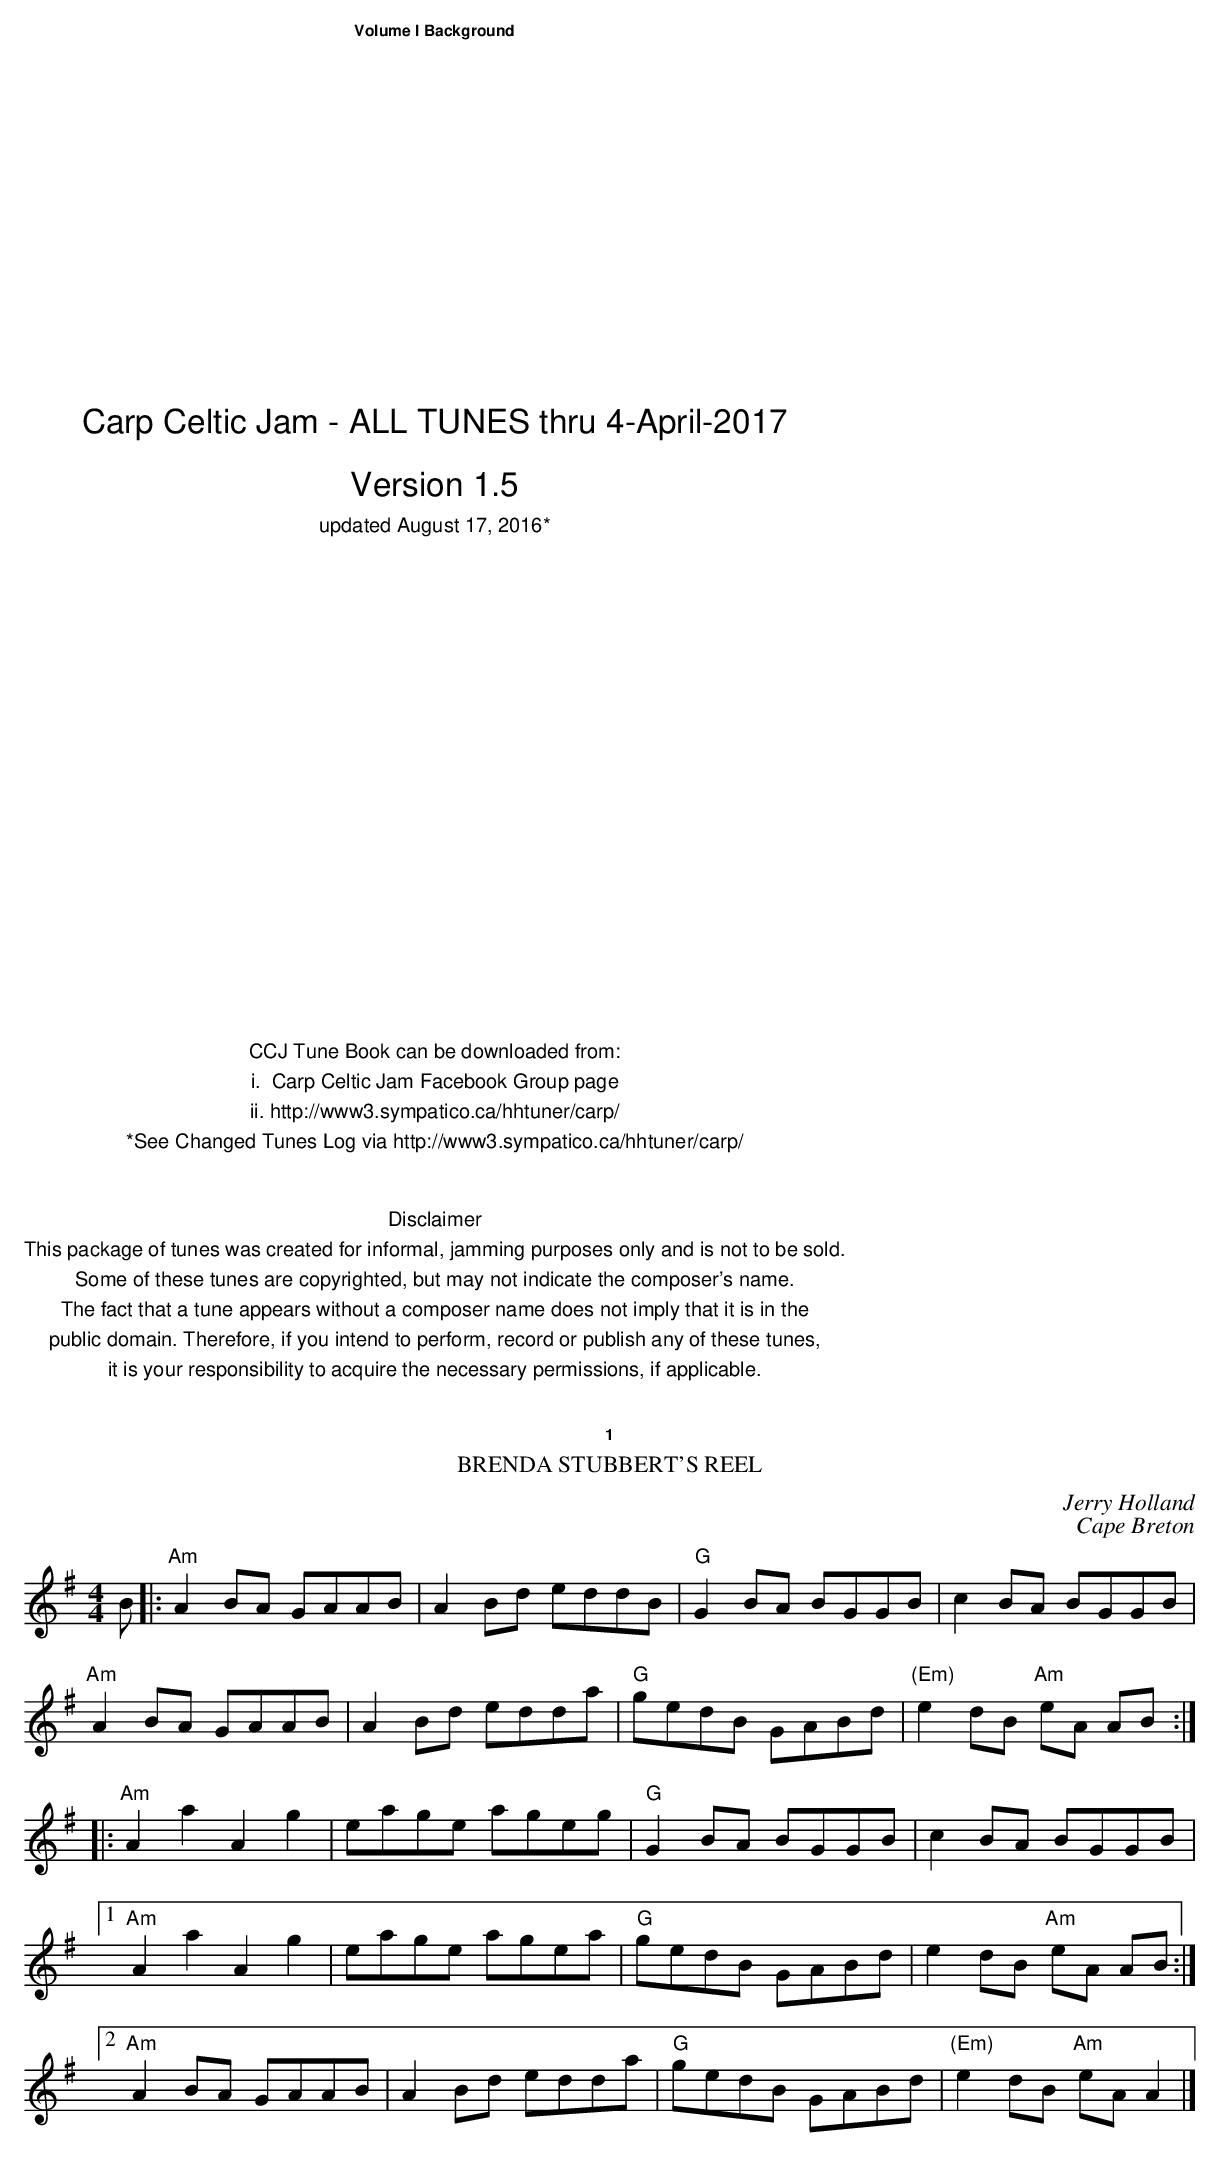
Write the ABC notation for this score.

X:1
T:Brenda Stubbert's Reel
C:Jerry Holland
C:Cape Breton
M:4/4
L:1/8
K:G major
B |: "Am"A2 BA GAAB | A2 Bd eddB | "G"G2 BA BGGB | c2 BA BGGB |
"Am"A2 BA GAAB | A2 Bd edda | "G"gedB GABd | "(Em)"e2 dB "Am"eA AB :|
|:"Am"A2 a2 A2 g2 | eage ageg | "G"G2 BA BGGB | c2 BA BGGB |
[1"Am"A2 a2 A2 g2 | eage agea | "G"gedB GABd | e2 dB "Am"eA AB :|
[2"Am"A2 BA GAAB | A2 Bd edda | "G"gedB GABd | "(Em)"e2 dB "Am"eA A2 |]
